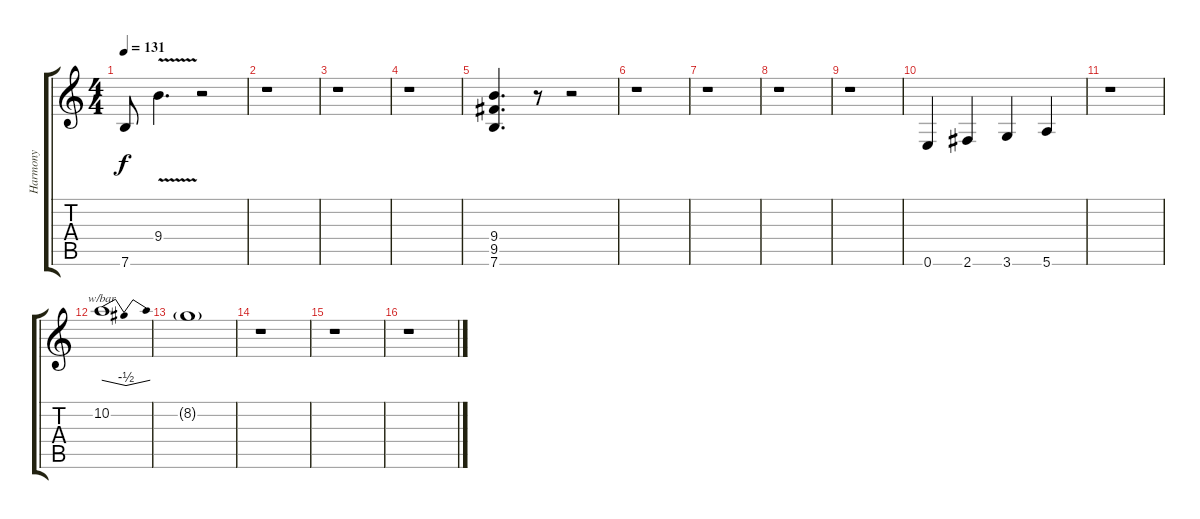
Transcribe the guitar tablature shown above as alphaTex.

\track ("Harmony" "Harmony") {instrument distortionguitar}
\staff {score tabs}
\tuning (E4 B3 G3 D3 A2 E2) {hide}
\ts (4 4)
\tempo 131
\clef g2
\ks c
7.6.8{dy f} 9.4{v}.4{d} r.2 |
r.1 |
r.1 |
r.1 |
(9.4 9.5 7.6).4{d} r.8 r.2 |
r.1 |
r.1 |
r.1 |
r.1 |
0.6.4 2.6.4 3.6.4 5.6.4 |
r.1 |
10.2.1{tbe (dip default 0 0 30 -2 60 0)} |
8.2{g}.1 |
r.1 |
r.1 |
r.1
